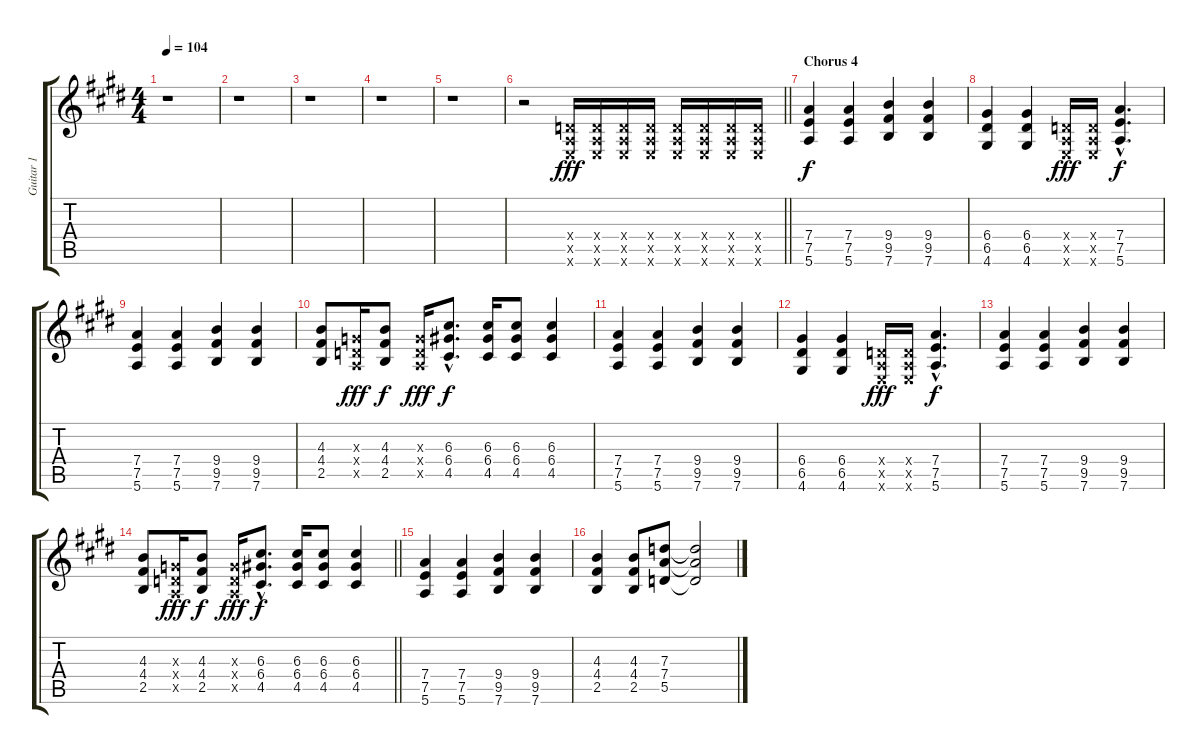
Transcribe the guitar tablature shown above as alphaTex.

\track ("Guitar 1" "Guitar 1") {instrument acousticguitarsteel}
\staff {score tabs}
\tuning (E4 B3 G3 D3 A2 E2) {hide}
\ts (4 4)
\tempo 104
\clef g2
\ks e
r.1{dy f} |
r.1 |
r.1 |
r.1 |
r.1 |
\barLineRight lightlight
r.2 (0.4{x} 0.5{x} 0.6{x}).16{dy fff volume 12 instrument distortionguitar} (0.4{x} 0.5{x} 0.6{x}).16 (0.4{x} 0.5{x} 0.6{x}).16 (0.4{x} 0.5{x} 0.6{x}).16 (0.4{x} 0.5{x} 0.6{x}).16 (0.4{x} 0.5{x} 0.6{x}).16 (0.4{x} 0.5{x} 0.6{x}).16 (0.4{x} 0.5{x} 0.6{x}).16 |
\section ("" "Chorus 4")
(7.4 7.5 5.6).4{dy f} (7.4 7.5 5.6).4 (9.4 9.5 7.6).4 (9.4 9.5 7.6).4 |
(6.4 6.5 4.6).4 (6.4 6.5 4.6).4 (0.4{x} 0.5{x} 0.6{x}).16{dy fff} (0.4{x} 0.5{x} 0.6{x}).16 (7.4{hac} 7.5{hac} 5.6{hac}).4{d dy f} |
(7.4 7.5 5.6).4 (7.4 7.5 5.6).4 (9.4 9.5 7.6).4 (9.4 9.5 7.6).4 |
(4.3 4.4 2.5).8 (0.3{x} 0.4{x} 0.5{x}).16{dy fff} (4.3 4.4 2.5).8{dy f} (0.3{x} 0.4{x} 0.5{x}).16{dy fff} (6.3{hac} 6.4{hac} 4.5{hac}).8{d dy f} (6.3 6.4 4.5).16 (6.3 6.4 4.5).8 (6.3 6.4 4.5).4 |
(7.4 7.5 5.6).4 (7.4 7.5 5.6).4 (9.4 9.5 7.6).4 (9.4 9.5 7.6).4 |
(6.4 6.5 4.6).4 (6.4 6.5 4.6).4 (0.4{x} 0.5{x} 0.6{x}).16{dy fff} (0.4{x} 0.5{x} 0.6{x}).16 (7.4{hac} 7.5{hac} 5.6{hac}).4{d dy f} |
(7.4 7.5 5.6).4 (7.4 7.5 5.6).4 (9.4 9.5 7.6).4 (9.4 9.5 7.6).4 |
\barLineRight lightlight
(4.3 4.4 2.5).8 (0.3{x} 0.4{x} 0.5{x}).16{dy fff} (4.3 4.4 2.5).8{dy f} (0.3{x} 0.4{x} 0.5{x}).16{dy fff} (6.3{hac} 6.4{hac} 4.5{hac}).8{d dy f} (6.3 6.4 4.5).16 (6.3 6.4 4.5).8 (6.3 6.4 4.5).4 |
(7.4 7.5 5.6).4 (7.4 7.5 5.6).4 (9.4 9.5 7.6).4 (9.4 9.5 7.6).4 |
(4.3 4.4 2.5).4 (4.3 4.4 2.5).8 (7.3 7.4 5.5).8 (7.3{t} 7.4{t} 5.5{t}).2
